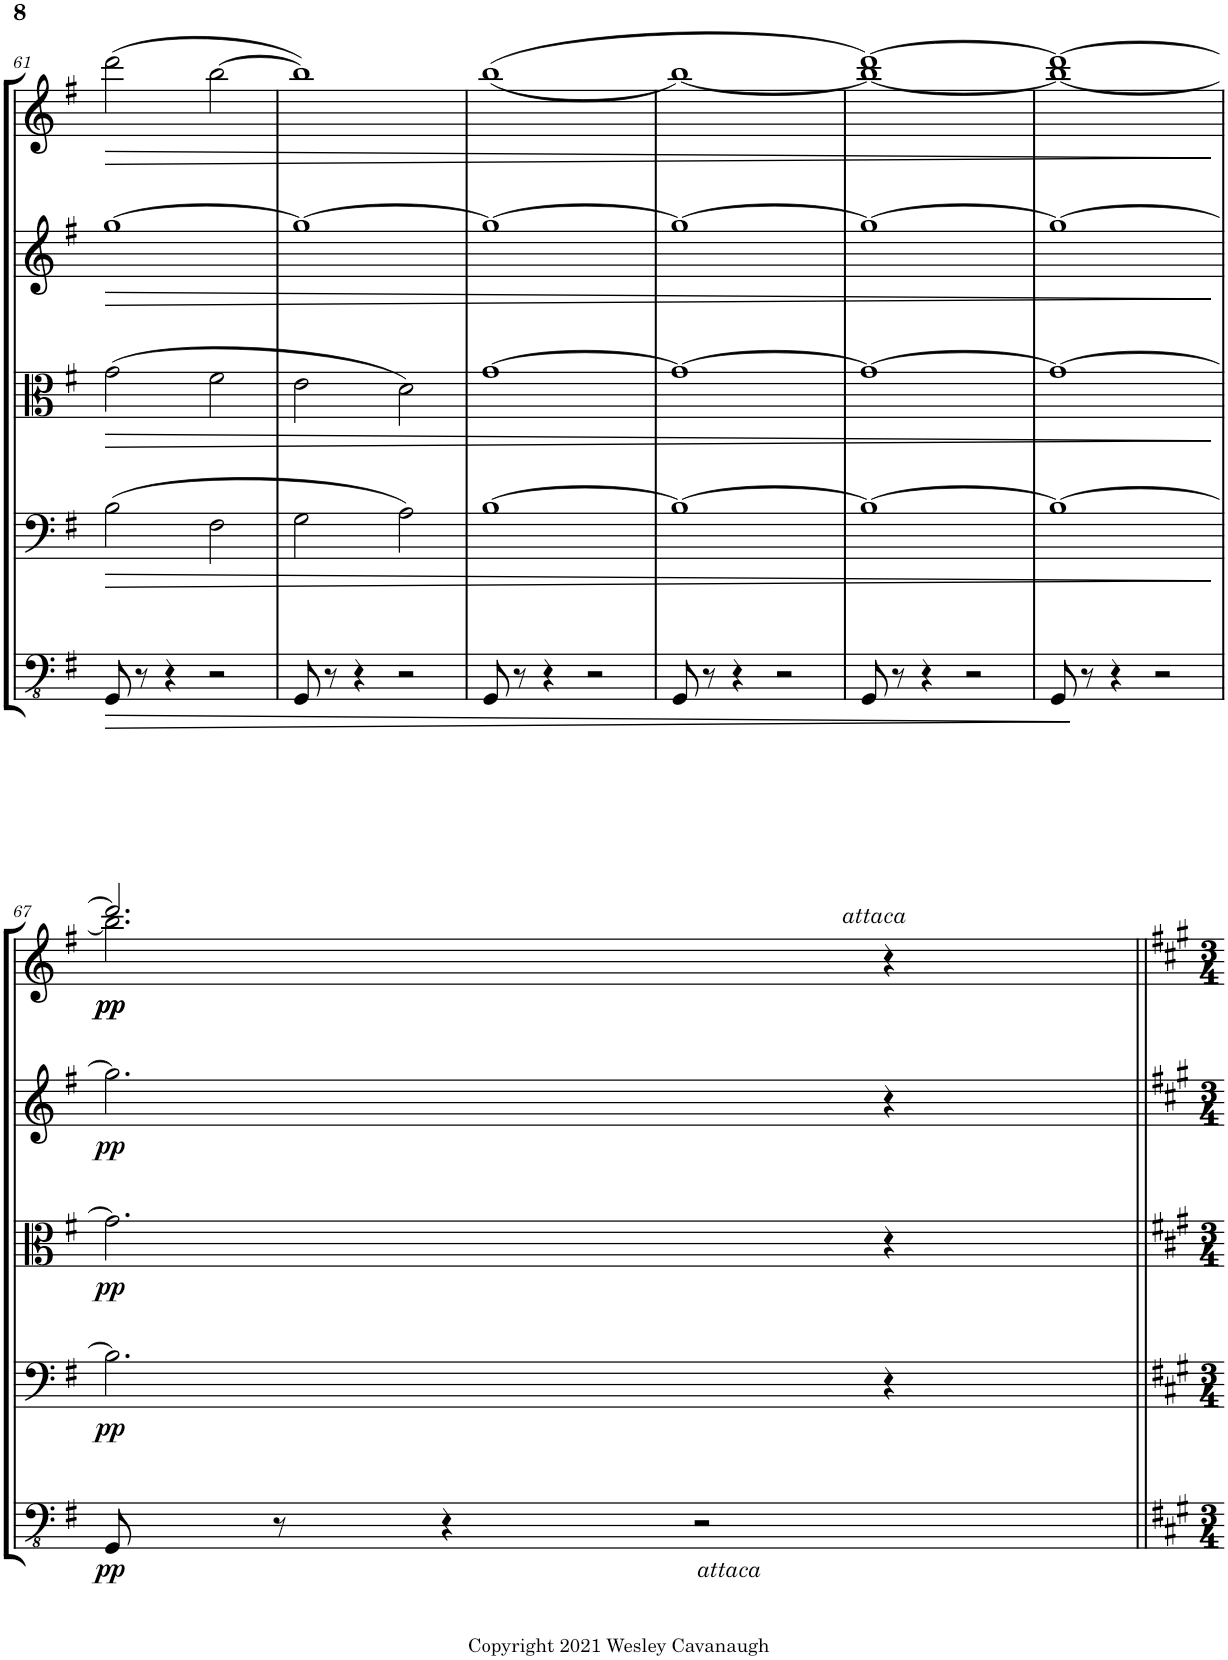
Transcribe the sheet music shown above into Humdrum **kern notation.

**kern	**dynam	**kern	**dynam	**kern	**dynam	**kern	**dynam	**kern	**dynam
*part5	*part5	*part4	*part4	*part3	*part3	*part2	*part2	*part1	*part1
*staff5	*staff5	*staff4	*staff4	*staff3	*staff3	*staff2	*staff2	*staff1	*staff1
*I"Contrbass	*	*I"Cello	*	*I"Viola	*	*I"Violin II	*	*I"Violin I	*
*I'Cb	*	*	*	*I'Vla	*	*I'Vln	*	*I'Vln	*
!!LO:PB:g=z
*clefFv4	*	*clefF4	*	*clefC3	*	*clefG2	*	*clefG2	*
*ITrd7c12	*	*	*	*	*	*	*	*	*
*k[f#]	*	*k[f#]	*	*k[f#]	*	*k[f#]	*	*k[f#]	*
*M4/4	*	*M4/4	*	*M4/4	*	*M4/4	*	*M4/4	*
=61	=61	=61	=61	=61	=61	=61	=61	=61	=61
!	!LO:HP:b	!	!LO:HP:b	!	!LO:HP:b	!	!LO:HP:b	!	!LO:HP:b
8GGG/	>	(2B\	>	(2g\	>	[1gg	>	(2ddd\	>
8r	.	.	.	.	.	.	.	.	.
4r	.	.	.	.	.	.	.	.	.
2r	.	2F#\	.	2f#\	.	.	.	[2bb\	.
=62	=62	=62	=62	=62	=62	=62	=62	=62	=62
8GGG/	.	2G\	.	2e\	.	1gg_	.	1bb])	.
8r	.	.	.	.	.	.	.	.	.
4r	.	.	.	.	.	.	.	.	.
2r	.	2A\)	.	2d\)	.	.	.	.	.
=63	=63	=63	=63	=63	=63	=63	=63	=63	=63
8GGG/	.	[1B	.	[1g	.	1gg_	.	(<(1bb	.
8r	.	.	.	.	.	.	.	.	.
4r	.	.	.	.	.	.	.	.	.
2r	.	.	.	.	.	.	.	.	.
=64	=64	=64	=64	=64	=64	=64	=64	=64	=64
8GGG/	.	1B_	.	1g_	.	1gg_	.	[1bb)	.
8r	.	.	.	.	.	.	.	.	.
4r	.	.	.	.	.	.	.	.	.
2r	.	.	.	.	.	.	.	.	.
=65	=65	=65	=65	=65	=65	=65	=65	=65	=65
*	*	*	*	*	*	*	*	*^	*
8GGG/	.	1B_	.	1g_	.	1gg_	.	[1ddd)	1bb_	.
8r	.	.	.	.	.	.	.	.	.	.
4r	.	.	.	.	.	.	.	.	.	.
2r	.	.	.	.	.	.	.	.	.	.
=66	=66	=66	=66	=66	=66	=66	=66	=66	=66	=66
8GGG/	.	1B_	.	1g_	.	1gg_	.	1ddd_	1bb_	.
8r	]	.	.	.	.	.	.	.	.	.
4r	.	.	.	.	.	.	.	.	.	.
2r	.	.	.	.	.	.	.	.	.	.
*	*	*	*	*	*	*	*	*v	*v	*
.	.	.	]	.	]	.	]	.	]
!!LO:LB:g=z
=67	=67	=67	=67	=67	=67	=67	=67	=67	=67
*	*	*	*	*	*	*	*	*^	*
!	!LO:DY:b	!	!LO:DY:b	!	!LO:DY:b	!	!LO:DY:b	!	!	!LO:DY:b
!	!	!	!	!	!	!	!	!	!	!LO:DY:n=1:b
8GGG/	pp	2.B\]	pp	2.g\]	pp	2.gg\]	pp	2.ddd/]	2.bb\]	pp pp
8r	.	.	.	.	.	.	.	.	.	.
4r	.	.	.	.	.	.	.	.	.	.
!LO:TX:b:i:t=attaca	!	!	!	!	!	!	!	!	!	!
2r	.	.	.	.	.	.	.	.	.	.
!	!	!	!	!	!	!	!	!LO:TX:a:i:t=attaca	!	!
.	.	4r	.	4r	.	4r	.	4r	4ryy	.
*	*	*	*	*	*	*	*	*v	*v	*
=||	=||	=||	=||	=||	=||	=||	=||	=||	=||
*-	*-	*-	*-	*-	*-	*-	*-	*-	*-
